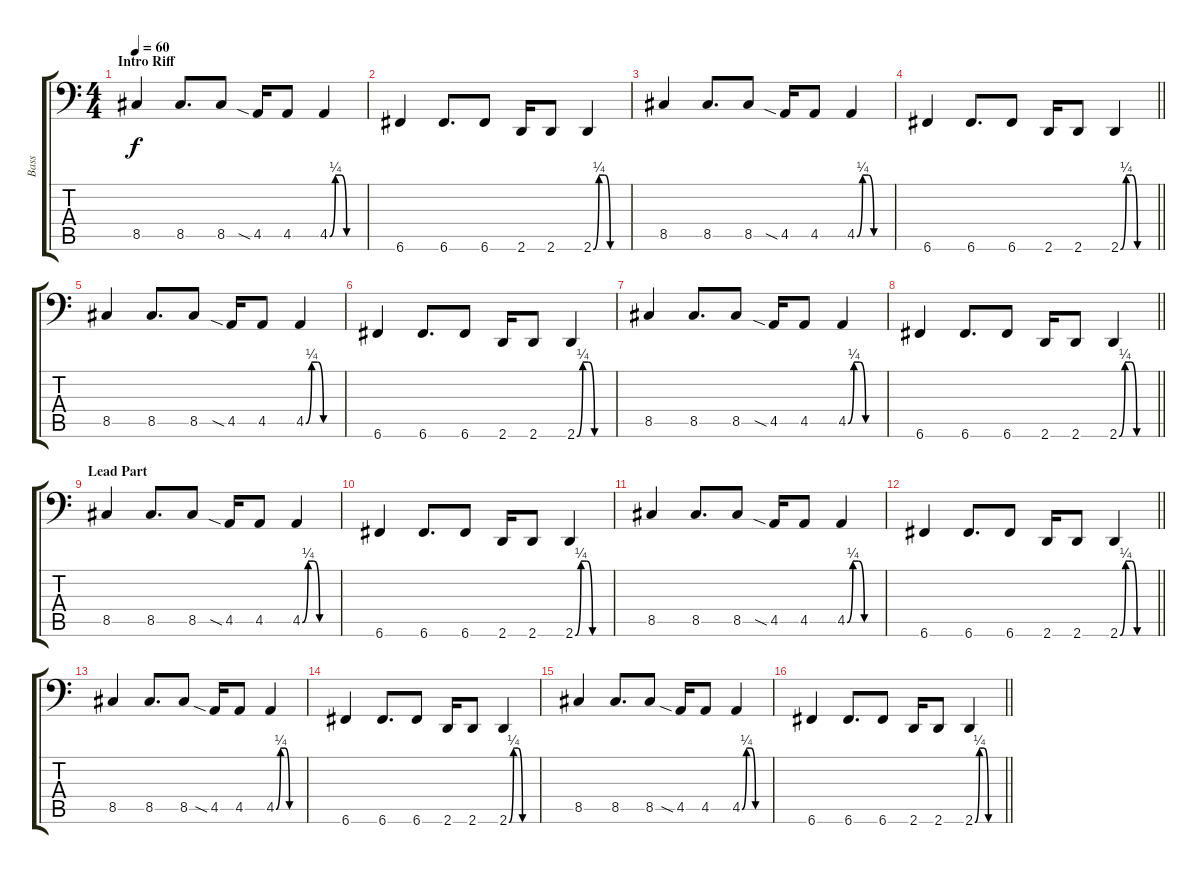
\track ("Bass" "Bass") {instrument electricbassfinger}
\staff {score tabs}
\tuning (C3 G2 Eb2 Bb1 F1 C1) {hide}
\ts (4 4)
\section ("" "Intro Riff")
\tempo 60
\clef f4
\ks c
8.5.4{dy f} 8.5.8{d} 8.5.8 4.5{sia}.16 4.5.8 4.5{be (custom 0 0 10 1 20 1 30 0 60 0)}.4 |
6.6.4 6.6.8{d} 6.6.8 2.6.16 2.6.8 2.6{be (custom 0 0 10 1 20 1 30 0 60 0)}.4 |
8.5.4 8.5.8{d} 8.5.8 4.5{sia}.16 4.5.8 4.5{be (custom 0 0 10 1 20 1 30 0 60 0)}.4 |
\barLineRight lightlight
6.6.4 6.6.8{d} 6.6.8 2.6.16 2.6.8 2.6{be (custom 0 0 10 1 20 1 30 0 60 0)}.4 |
8.5.4 8.5.8{d} 8.5.8 4.5{sia}.16 4.5.8 4.5{be (custom 0 0 10 1 20 1 30 0 60 0)}.4 |
6.6.4 6.6.8{d} 6.6.8 2.6.16 2.6.8 2.6{be (custom 0 0 10 1 20 1 30 0 60 0)}.4 |
8.5.4 8.5.8{d} 8.5.8 4.5{sia}.16 4.5.8 4.5{be (custom 0 0 10 1 20 1 30 0 60 0)}.4 |
\barLineRight lightlight
6.6.4 6.6.8{d} 6.6.8 2.6.16 2.6.8 2.6{be (custom 0 0 10 1 20 1 30 0 60 0)}.4 |
\section ("" "Lead Part")
8.5.4 8.5.8{d} 8.5.8 4.5{sia}.16 4.5.8 4.5{be (custom 0 0 10 1 20 1 30 0 60 0)}.4 |
6.6.4 6.6.8{d} 6.6.8 2.6.16 2.6.8 2.6{be (custom 0 0 10 1 20 1 30 0 60 0)}.4 |
8.5.4 8.5.8{d} 8.5.8 4.5{sia}.16 4.5.8 4.5{be (custom 0 0 10 1 20 1 30 0 60 0)}.4 |
\barLineRight lightlight
6.6.4 6.6.8{d} 6.6.8 2.6.16 2.6.8 2.6{be (custom 0 0 10 1 20 1 30 0 60 0)}.4 |
8.5.4 8.5.8{d} 8.5.8 4.5{sia}.16 4.5.8 4.5{be (custom 0 0 10 1 20 1 30 0 60 0)}.4 |
6.6.4 6.6.8{d} 6.6.8 2.6.16 2.6.8 2.6{be (custom 0 0 10 1 20 1 30 0 60 0)}.4 |
8.5.4 8.5.8{d} 8.5.8 4.5{sia}.16 4.5.8 4.5{be (custom 0 0 10 1 20 1 30 0 60 0)}.4 |
\barLineRight lightlight
6.6.4 6.6.8{d} 6.6.8 2.6.16 2.6.8 2.6{be (custom 0 0 10 1 20 1 30 0 60 0)}.4
